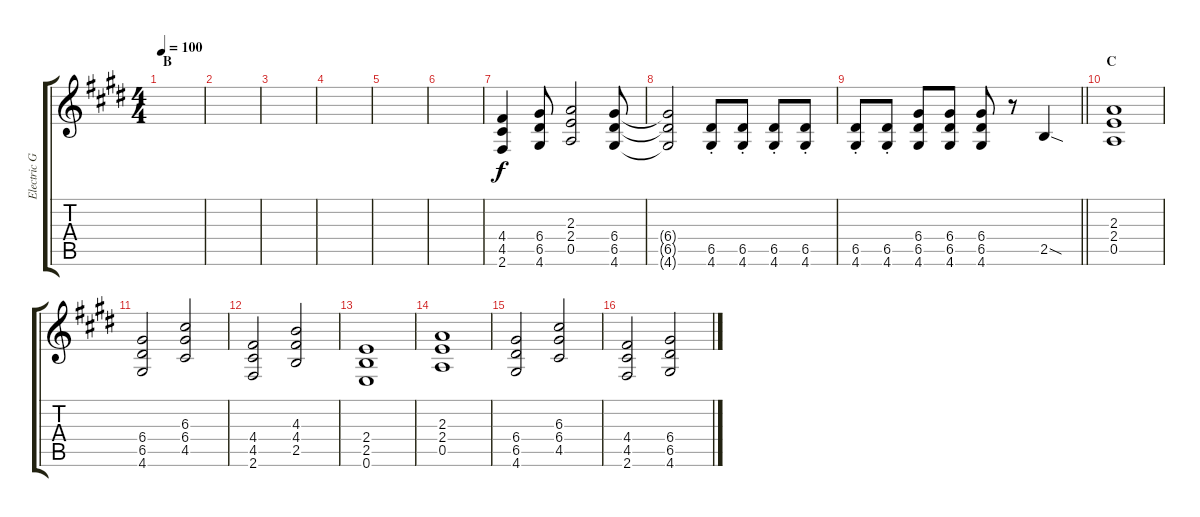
\track ("Electric Guitar (R)" "Electric G") {instrument distortionguitar}
\staff {score tabs}
\tuning (E4 B3 G3 D3 A2 E2) {hide}
\ts (4 4)
\section ("" "B")
\tempo 100
\clef g2
\ks e
|
|
|
|
|
|
(4.4 4.5 2.6).4 (6.4 6.5 4.6).8 (2.3 2.4 0.5).2 (6.4 6.5 4.6).8 |
(6.4{t} 6.5{t} 4.6{t}).2 (6.5{st} 4.6{st}).8 (6.5{st} 4.6{st}).8 (6.5{st} 4.6{st}).8 (6.5{st} 4.6{st}).8 |
\barLineRight lightlight
(6.5{st} 4.6{st}).8 (6.5{st} 4.6{st}).8 (6.4 6.5 4.6).8 (6.4 6.5 4.6).8 (6.4 6.5 4.6).8 r.8 2.5{sod}.4 |
\section ("" "C")
(2.3 2.4 0.5).1 |
(6.4 6.5 4.6).2 (6.3 6.4 4.5).2 |
(4.4 4.5 2.6).2 (4.3 4.4 2.5).2 |
(2.4 2.5 0.6).1 |
(2.3 2.4 0.5).1 |
(6.4 6.5 4.6).2 (6.3 6.4 4.5).2 |
(4.4 4.5 2.6).2 (6.4 6.5 4.6).2
